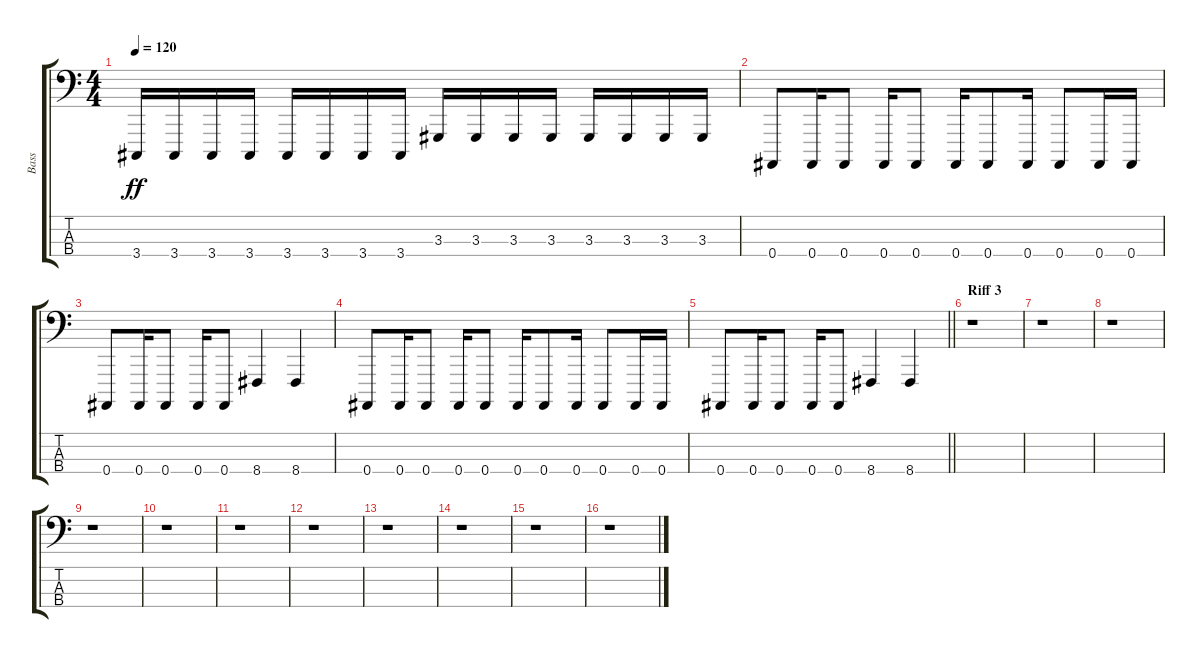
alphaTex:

\track ("Bass" "Bass") {instrument cello}
\staff {score tabs}
\tuning (Eb2 Bb1 F1 Bb0) {hide}
\ts (4 4)
\tempo 120
\clef f4
\ks c
3.4.16{dy ff} 3.4.16 3.4.16 3.4.16 3.4.16 3.4.16 3.4.16 3.4.16 3.3.16 3.3.16 3.3.16 3.3.16 3.3.16 3.3.16 3.3.16 3.3.16 |
0.4.8 0.4.16 0.4.8 0.4.16 0.4.8 0.4.16 0.4.8 0.4.16 0.4.8 0.4.16 0.4.16 |
0.4.8 0.4.16 0.4.8 0.4.16 0.4.8 8.4.4 8.4.4 |
0.4.8 0.4.16 0.4.8 0.4.16 0.4.8 0.4.16 0.4.8 0.4.16 0.4.8 0.4.16 0.4.16 |
\barLineRight lightlight
0.4.8 0.4.16 0.4.8 0.4.16 0.4.8 8.4.4 8.4.4 |
\section ("" "Riff 3")
r.1 |
r.1 |
r.1 |
r.1 |
r.1 |
r.1 |
r.1 |
r.1 |
r.1 |
r.1 |
r.1
